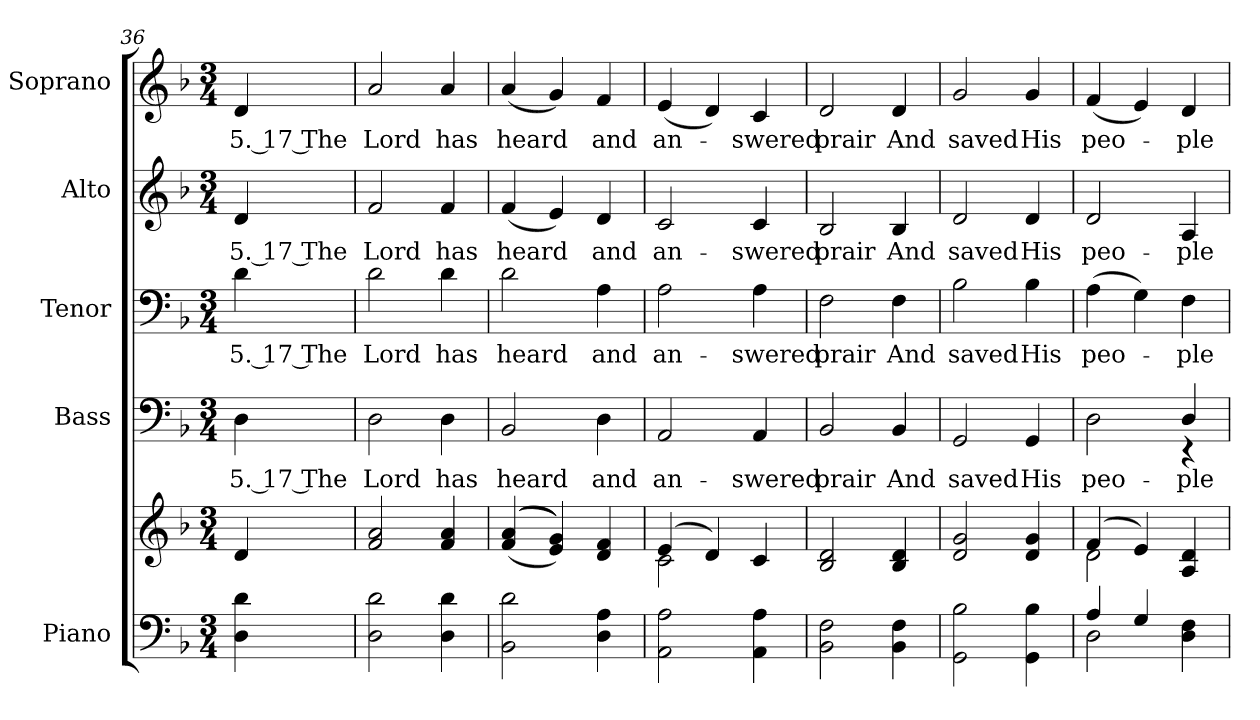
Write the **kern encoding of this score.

**kern	**kern	**kern	**text	**kern	**text	**kern	**text	**kern	**text
*part5	*part5	*part4	*part4	*part3	*part3	*part2	*part2	*part1	*part1
*staff6	*staff5	*staff4	*staff4	*staff3	*staff3	*staff2	*staff2	*staff1	*staff1
*I"Piano	*	*I"Bass	*	*I"Tenor	*	*I"Alto	*	*I"Soprano	*
*I'Pno.	*	*I'B.	*	*I'T.	*	*I'A.	*	*I'S.	*
!!LO:PB:g=z
*clefF4	*clefG2	*clefF4	*	*clefF4	*	*clefG2	*	*clefG2	*
*k[b-]	*k[b-]	*k[b-]	*	*k[b-]	*	*k[b-]	*	*k[b-]	*
*F:	*F:	*F:	*	*F:	*	*F:	*	*F:	*
*M3/4	*M3/4	*M3/4	*	*M3/4	*	*M3/4	*	*M3/4	*
=36	=36	=36	=36	=36	=36	=36	=36	=36	=36
!	!	!	!LO:LY:b:color=#000000	!	!	!	!	!	!
!	!	!	!	!	!LO:LY:b:color=#000000	!	!	!	!
!	!	!	!	!	!	!	!LO:LY:b:color=#000000	!	!
!	!	!	!	!	!	!	!	!	!LO:LY:b:color=#000000
4Di\ 4di	4di/	4Di\	5. 17 The	4di\	5. 17 The	4di/	5. 17 The	4di/	5. 17 The
=37	=37	=37	=37	=37	=37	=37	=37	=37	=37
!	!	!	!LO:LY:b:color=#000000	!	!	!	!	!	!
!	!	!	!	!	!LO:LY:b:color=#000000	!	!	!	!
!	!	!	!	!	!	!	!LO:LY:b:color=#000000	!	!
!	!	!	!	!	!	!	!	!	!LO:LY:b:color=#000000
2Di\ 2di	2fi/ 2ai	2Di\	Lord	2di\	Lord	2fi/	Lord	2ai/	Lord
!	!	!	!LO:LY:b:color=#000000	!	!	!	!	!	!
!	!	!	!	!	!LO:LY:b:color=#000000	!	!	!	!
!	!	!	!	!	!	!	!LO:LY:b:color=#000000	!	!
!	!	!	!	!	!	!	!	!	!LO:LY:b:color=#000000
4Di\ 4di	4fi/ 4ai	4Di\	has	4di\	has	4fi/	has	4ai/	has
=38	=38	=38	=38	=38	=38	=38	=38	=38	=38
!	!	!	!LO:LY:b:color=#000000	!	!	!	!	!	!
!	!	!	!	!	!LO:LY:b:color=#000000	!	!	!	!
!	!	!	!	!	!	!	!LO:LY:b:color=#000000	!	!
!	!	!	!	!	!	!	!	!	!LO:LY:b:color=#000000
2BB-i\ 2di	(((4fi/ 4ai	2BB-i/	heard	2di\	heard	(4fi/	heard	(4ai/	heard
.	4ei/ 4gi)))	.	.	.	.	4ei/)	.	4gi/)	.
!	!	!	!LO:LY:b:color=#000000	!	!	!	!	!	!
!	!	!	!	!	!LO:LY:b:color=#000000	!	!	!	!
!	!	!	!	!	!	!	!LO:LY:b:color=#000000	!	!
!	!	!	!	!	!	!	!	!	!LO:LY:b:color=#000000
4Di\ 4Ai	4di/ 4fi	4Di\	and	4Ai\	and	4di/	and	4fi/	and
=39	=39	=39	=39	=39	=39	=39	=39	=39	=39
*	*^	*	*	*	*	*	*	*	*
!	!	!	!	!LO:LY:b:color=#000000	!	!	!	!	!	!
!	!	!	!	!	!	!LO:LY:b:color=#000000	!	!	!	!
!	!	!	!	!	!	!	!	!LO:LY:b:color=#000000	!	!
!	!	!	!	!	!	!	!	!	!	!LO:LY:b:color=#000000
2AAi\ 2Ai	(4ei/	2ci\	2AAi/	an-	2Ai\	an-	2ci/	an-	(4ei/	an-
.	4di/)	.	.	.	.	.	.	.	4di/)	.
!	!	!	!	!LO:LY:b:color=#000000	!	!	!	!	!	!
!	!	!	!	!	!	!LO:LY:b:color=#000000	!	!	!	!
!	!	!	!	!	!	!	!	!LO:LY:b:color=#000000	!	!
!	!	!	!	!	!	!	!	!	!	!LO:LY:b:color=#000000
4AAi\ 4Ai	4ci/	4ryy	4AAi/	-swered	4Ai\	-swered	4ci/	-swered	4ci/	-swered
*	*v	*v	*	*	*	*	*	*	*	*
=40	=40	=40	=40	=40	=40	=40	=40	=40	=40
*	*^	*	*	*	*	*	*	*	*
!	!	!	!	!LO:LY:b:color=#000000	!	!	!	!	!	!
*	*v	*v	*	*	*	*	*	*	*	*
*	*^	*	*	*	*	*	*	*	*
!	!	!	!	!	!	!LO:LY:b:color=#000000	!	!	!	!
*	*v	*v	*	*	*	*	*	*	*	*
*	*^	*	*	*	*	*	*	*	*
!	!	!	!	!	!	!	!	!LO:LY:b:color=#000000	!	!
*	*v	*v	*	*	*	*	*	*	*	*
*	*^	*	*	*	*	*	*	*	*
!	!	!	!	!	!	!	!	!	!	!LO:LY:b:color=#000000
*	*v	*v	*	*	*	*	*	*	*	*
2BB-i\ 2Fi	2B-i/ 2di	2BB-i/	prair	2Fi\	prair	2B-i/	prair	2di/	prair
!	!	!	!LO:LY:b:color=#000000	!	!	!	!	!	!
!	!	!	!	!	!LO:LY:b:color=#000000	!	!	!	!
!	!	!	!	!	!	!	!LO:LY:b:color=#000000	!	!
!	!	!	!	!	!	!	!	!	!LO:LY:b:color=#000000
4BB-i\ 4Fi	4B-i/ 4di	4BB-i/	And	4Fi\	And	4B-i/	And	4di/	And
=41	=41	=41	=41	=41	=41	=41	=41	=41	=41
!	!	!	!LO:LY:b:color=#000000	!	!	!	!	!	!
!	!	!	!	!	!LO:LY:b:color=#000000	!	!	!	!
!	!	!	!	!	!	!	!LO:LY:b:color=#000000	!	!
!	!	!	!	!	!	!	!	!	!LO:LY:b:color=#000000
2GGi\ 2B-i	2di/ 2gi	2GGi/	saved	2B-i\	saved	2di/	saved	2gi/	saved
!	!	!	!LO:LY:b:color=#000000	!	!	!	!	!	!
!	!	!	!	!	!LO:LY:b:color=#000000	!	!	!	!
!	!	!	!	!	!	!	!LO:LY:b:color=#000000	!	!
!	!	!	!	!	!	!	!	!	!LO:LY:b:color=#000000
4GGi\ 4B-i	4di/ 4gi	4GGi/	His	4B-i\	His	4di/	His	4gi/	His
!!LO:PB:g=z
=42	=42	=42	=42	=42	=42	=42	=42	=42	=42
*^	*^	*	*	*	*	*	*	*	*
!	!	!	!	!	!LO:LY:b:color=#000000	!	!	!	!	!	!
*	*	*	*	*^	*	*	*	*	*	*	*
!	!	!	!	!	!	!	!	!LO:LY:b:color=#000000	!	!	!	!
!	!	!	!	!	!	!	!	!	!	!LO:LY:b:color=#000000	!	!
!	!	!	!	!	!	!	!	!	!	!	!	!LO:LY:b:color=#000000
4Ai/	2Di\	(4fi/	2di\	2Di\	2ryy	peo-	(4Ai\	peo-	2di/	peo-	(4fi/	peo-
4Gi/	.	4ei/)	.	.	.	.	4Gi\)	.	.	.	4ei/)	.
!	!	!	!	!	!	!LO:LY:b:color=#000000	!	!	!	!	!	!
!	!	!	!	!	!	!	!	!LO:LY:b:color=#000000	!	!	!	!
!	!	!	!	!	!	!	!	!	!	!LO:LY:b:color=#000000	!	!
!	!	!	!	!	!	!	!	!	!	!	!	!LO:LY:b:color=#000000
4Di\ 4Fi	4ryy	4Ai/ 4di	4ryy	4Di/	4r	-ple	4Fi\	-ple	4Ai/	-ple	4di/	-ple
*v	*v	*	*	*v	*v	*	*	*	*	*	*	*
*	*v	*v	*	*	*	*	*	*	*	*
=	=	=	=	=	=	=	=	=	=
*-	*-	*-	*-	*-	*-	*-	*-	*-	*-
